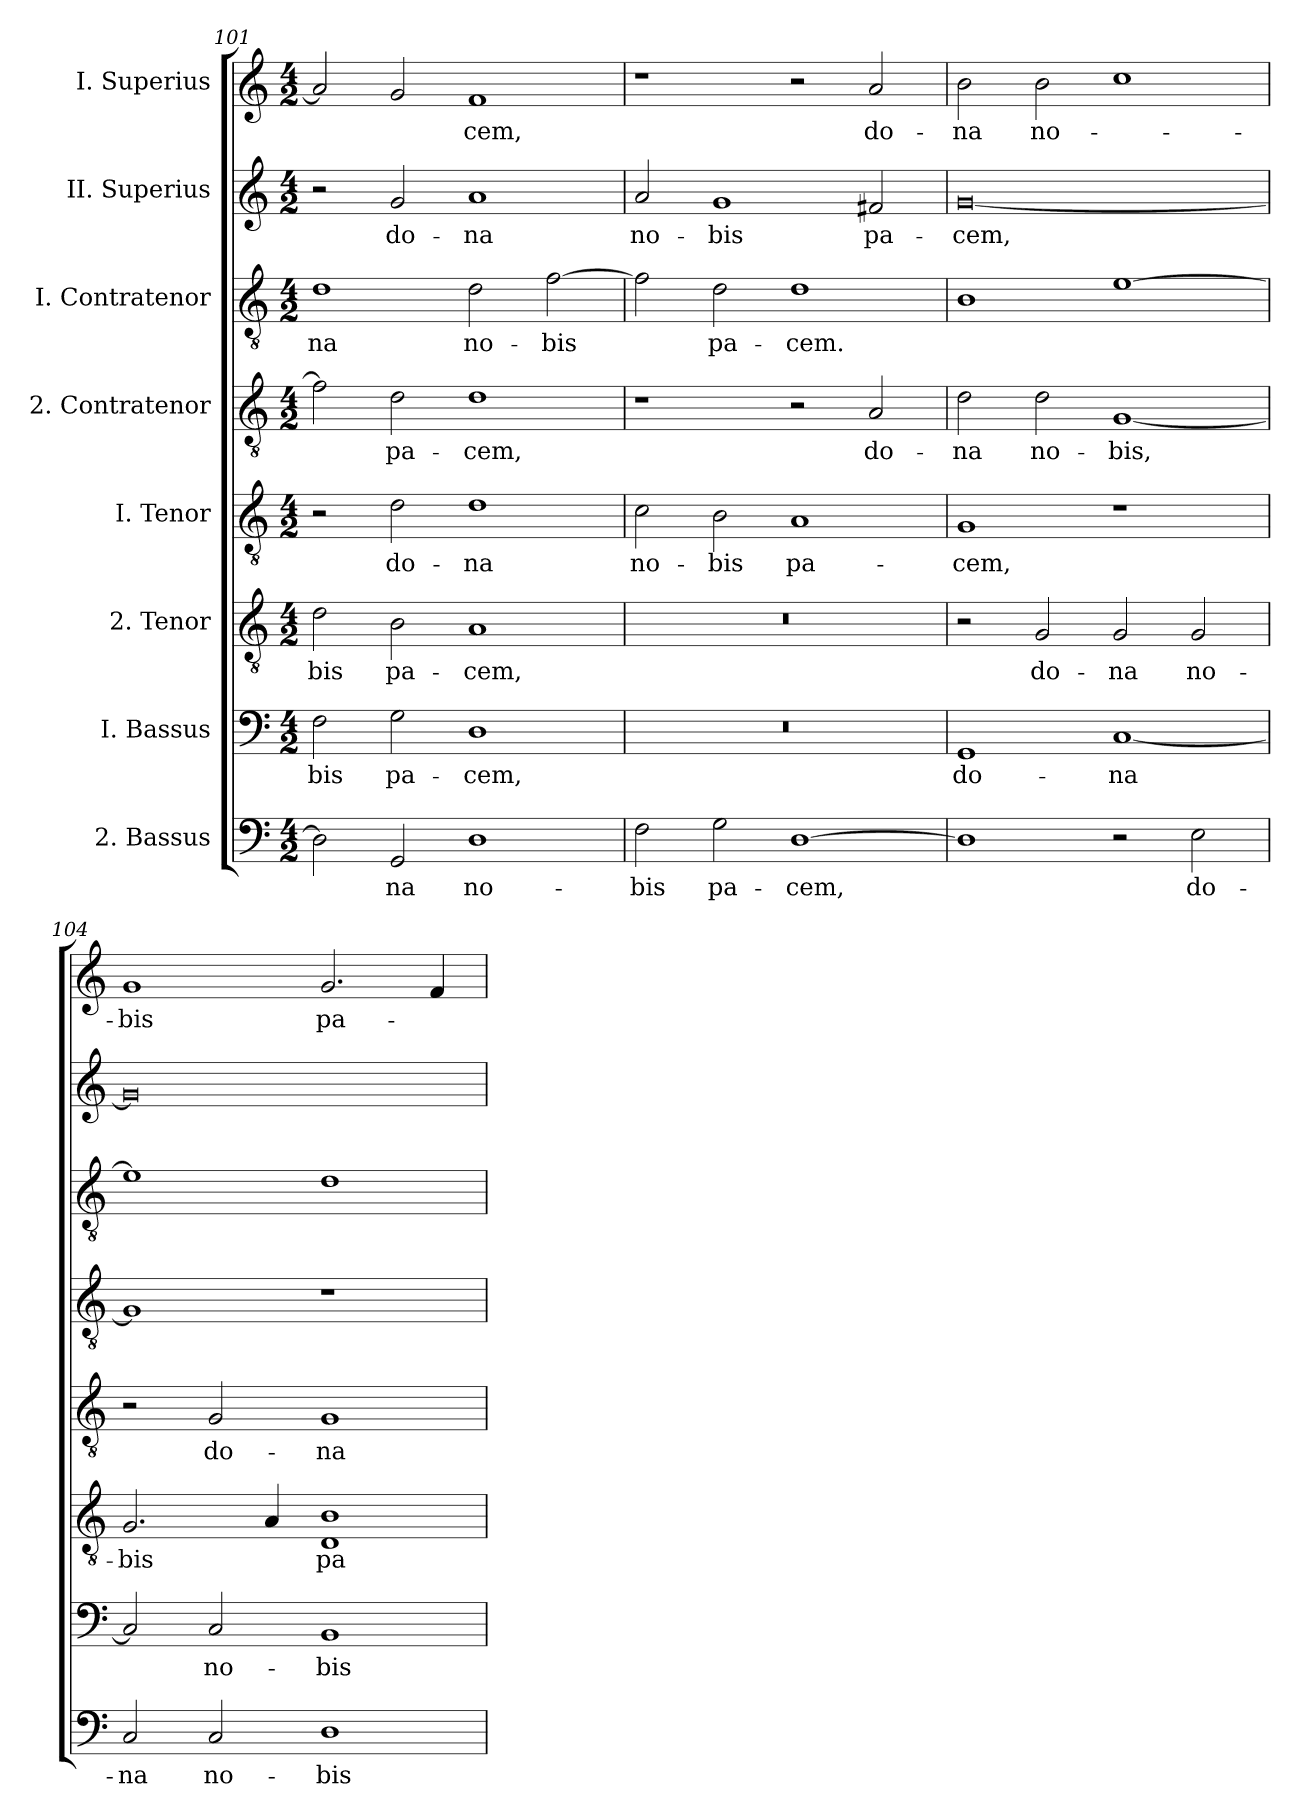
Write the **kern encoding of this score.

**kern	**text	**kern	**text	**kern	**text	**kern	**text	**kern	**text	**kern	**text	**kern	**text	**kern	**text
*part8	*part8	*part7	*part7	*part6	*part6	*part5	*part5	*part4	*part4	*part3	*part3	*part2	*part2	*part1	*part1
*staff8	*staff8	*staff7	*staff7	*staff6	*staff6	*staff5	*staff5	*staff4	*staff4	*staff3	*staff3	*staff2	*staff2	*staff1	*staff1
*I"2. Bassus	*	*I"I. Bassus	*	*I"2. Tenor	*	*I"I. Tenor	*	*I"2. Contratenor	*	*I"I. Contratenor	*	*I"II. Superius	*	*I"I. Superius	*
*clefF4	*	*clefF4	*	*clefGv2	*	*clefGv2	*	*clefGv2	*	*clefGv2	*	*clefG2	*	*clefG2	*
*k[]	*	*k[]	*	*k[]	*	*k[]	*	*k[]	*	*k[]	*	*k[]	*	*k[]	*
*M4/2	*	*M4/2	*	*M4/2	*	*M4/2	*	*M4/2	*	*M4/2	*	*M4/2	*	*M4/2	*
=101	=101	=101	=101	=101	=101	=101	=101	=101	=101	=101	=101	=101	=101	=101	=101
2D\]	.	2F\	-bis	2d\	-bis	2r	.	2f\]	.	1d\	-na	2r	.	2a/]	.
2GG/	-na	2G\	pa-	2B\	pa-	2d\	do-	2d\	pa-	.	.	2g/	do-	2g/	.
1D\	no-	1D\	-cem,	1A/	-cem,	1d\	-na	1d\	-cem,	2d\	no-	1a/	-na	1f/	-cem,
.	.	.	.	.	.	.	.	.	.	[2f\	-bis	.	.	.	.
=102	=102	=102	=102	=102	=102	=102	=102	=102	=102	=102	=102	=102	=102	=102	=102
2F\	-bis	0r	.	0r	.	2c\	no-	1r	.	2f\]	.	2a/	no-	1r	.
2G\	pa-	.	.	.	.	2B\	-bis	.	.	2d\	pa-	1g/	-bis	.	.
[1D\	-cem,	.	.	.	.	1A/	pa-	2r	.	1d\	-cem.	.	.	2r	.
.	.	.	.	.	.	.	.	2A/	do-	.	.	2f#X/	pa-	2a/	do-
=103	=103	=103	=103	=103	=103	=103	=103	=103	=103	=103	=103	=103	=103	=103	=103
1D\]	.	1GG/	do-	2r	.	1G/	-cem,	2d\	-na	1B\	.	[0g/	-cem,	2b\	-na
.	.	.	.	2G/	do-	.	.	2d\	no-	.	.	.	.	2b\	no-
2r	.	[1C/	-na	2G/	-na	1r	.	[1G/	-bis,	[1e\	.	.	.	1cc\	.
2E\	do-	.	.	2G/	no-	.	.	.	.	.	.	.	.	.	.
=104	=104	=104	=104	=104	=104	=104	=104	=104	=104	=104	=104	=104	=104	=104	=104
*	*	*	*	*^	*	*	*	*	*	*	*	*	*	*	*
2C/	-na	2C/]	.	2.G/	1ryy	-bis	2r	.	1G/]	.	1e\]	.	0g/]	.	1g/	-bis
2C/	no-	2C/	no-	.	.	.	2G/	do-	.	.	.	.	.	.	.	.
.	.	.	.	4A/	.	.	.	.	.	.	.	.	.	.	.	.
1D\	-bis	1BB/	-bis	1B/	1D\	pa-	1G/	-na	1r	.	1d\	.	.	.	2.g/	pa-
.	.	.	.	.	.	.	.	.	.	.	.	.	.	.	4f/	.
*	*	*	*	*v	*v	*	*	*	*	*	*	*	*	*	*	*
=	=	=	=	=	=	=	=	=	=	=	=	=	=	=	=
*-	*-	*-	*-	*-	*-	*-	*-	*-	*-	*-	*-	*-	*-	*-	*-
